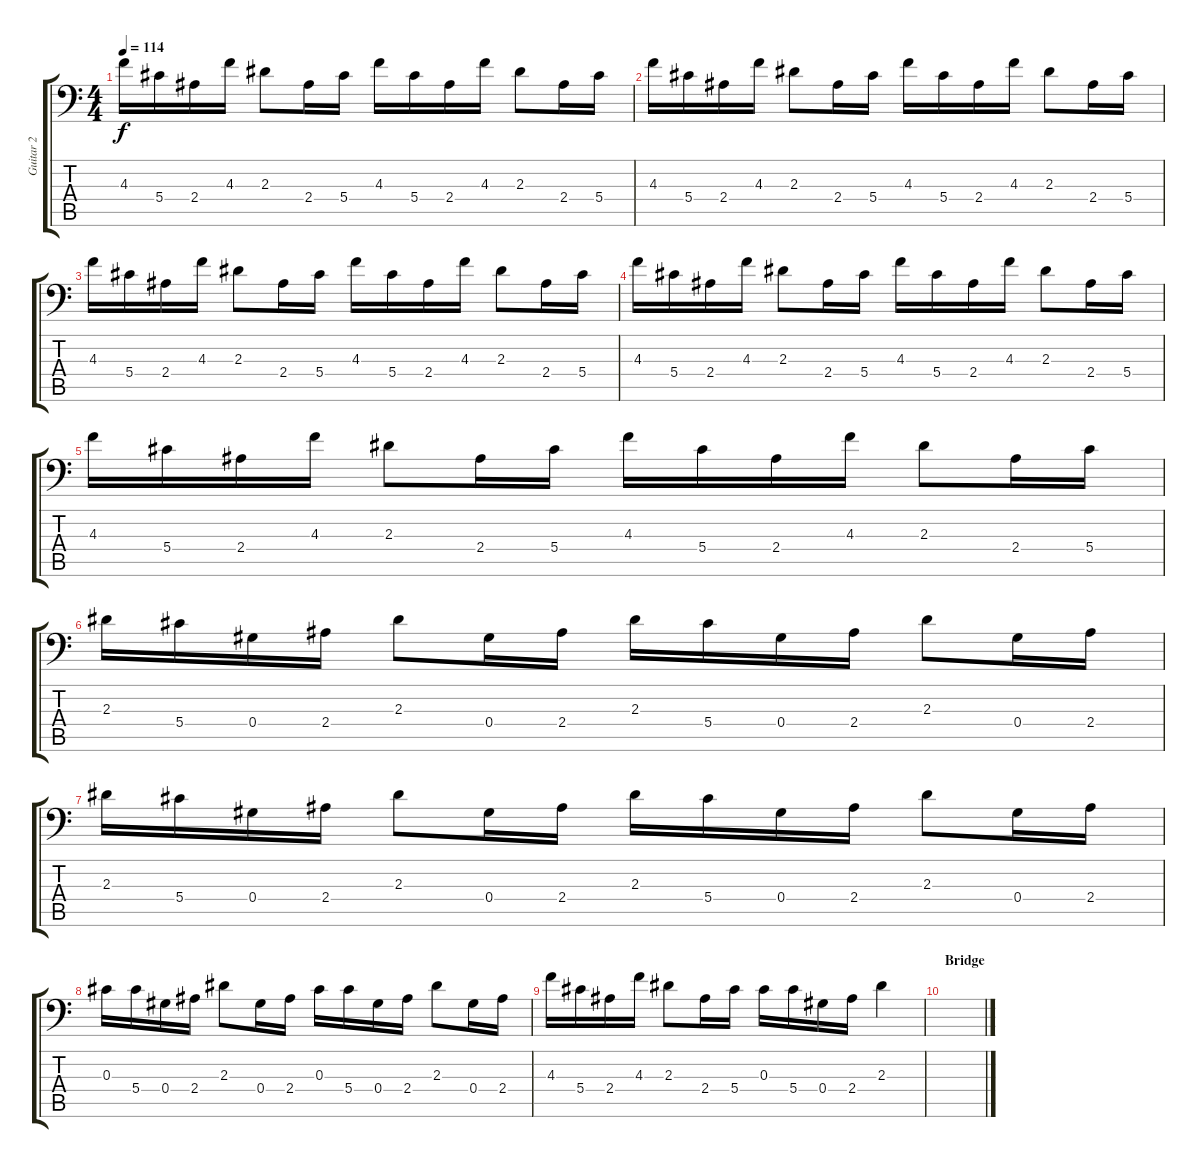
\track ("Guitar 2" "Guitar 2") {instrument acousticguitarsteel}
\staff {score tabs}
\tuning (Bb3 Gb3 Db3 Ab2 Db2 Ab1) {hide}
\ts (4 4)
\tempo 114
\clef f4
\ks c
4.3.16{dy f} 5.4.16 2.4.16 4.3.16 2.3.8 2.4.16 5.4.16 4.3.16 5.4.16 2.4.16 4.3.16 2.3.8 2.4.16 5.4.16 |
4.3.16 5.4.16 2.4.16 4.3.16 2.3.8 2.4.16 5.4.16 4.3.16 5.4.16 2.4.16 4.3.16 2.3.8 2.4.16 5.4.16 |
4.3.16 5.4.16 2.4.16 4.3.16 2.3.8 2.4.16 5.4.16 4.3.16 5.4.16 2.4.16 4.3.16 2.3.8 2.4.16 5.4.16 |
4.3.16 5.4.16 2.4.16 4.3.16 2.3.8 2.4.16 5.4.16 4.3.16 5.4.16 2.4.16 4.3.16 2.3.8 2.4.16 5.4.16 |
4.3.16 5.4.16 2.4.16 4.3.16 2.3.8 2.4.16 5.4.16 4.3.16 5.4.16 2.4.16 4.3.16 2.3.8 2.4.16 5.4.16 |
2.3.16 5.4.16 0.4.16 2.4.16 2.3.8 0.4.16 2.4.16 2.3.16 5.4.16 0.4.16 2.4.16 2.3.8 0.4.16 2.4.16 |
2.3.16 5.4.16 0.4.16 2.4.16 2.3.8 0.4.16 2.4.16 2.3.16 5.4.16 0.4.16 2.4.16 2.3.8 0.4.16 2.4.16 |
0.3.16 5.4.16 0.4.16 2.4.16 2.3.8 0.4.16 2.4.16 0.3.16 5.4.16 0.4.16 2.4.16 2.3.8 0.4.16 2.4.16 |
4.3.16 5.4.16 2.4.16 4.3.16 2.3.8 2.4.16 5.4.16 0.3.16 5.4.16 0.4.16 2.4.16 2.3.4 |
\section ("" "Bridge")
